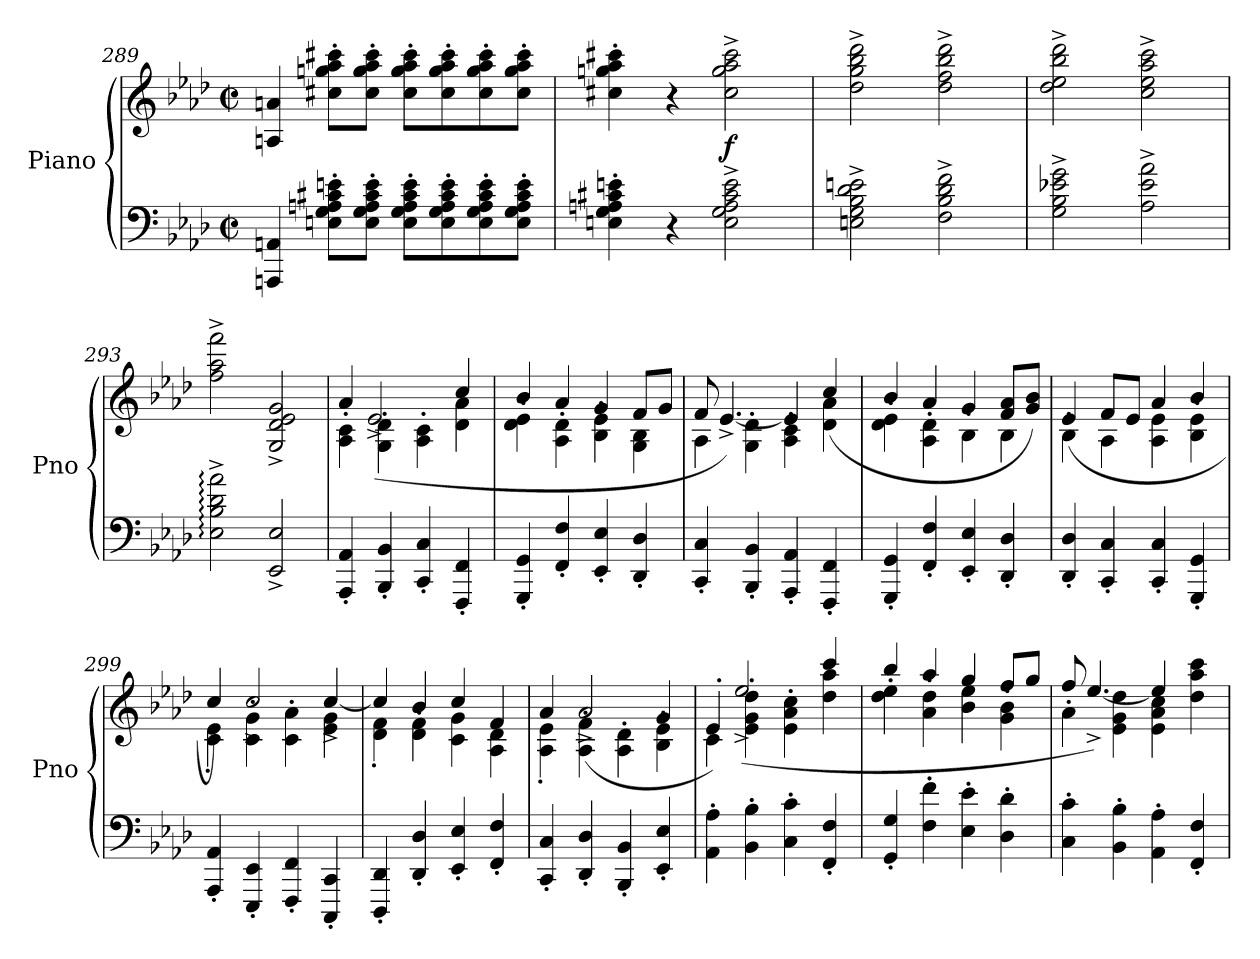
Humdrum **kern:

**kern	**kern	**dynam
*part1	*part1	*part1
*staff2	*staff1	*staff1/2
*I"Piano	*	*
*I'Pno	*	*
*clefF4	*clefG2	*
*k[b-e-a-d-]	*k[b-e-a-d-]	*
*M2/2	*M2/2	*
*met(c|)	*met(c|)	*
=289	=289	=289
4AAAn/ 4AAn/	4An/ 4an/	.
8En\' 8G\' 8An\' 8c#X\' 8en\'L	8cc#X\' 8ggn\' 8aa-\' 8ccc#X\'L	.
8E\' 8G\' 8A\' 8c#\' 8e\'J	8cc#\' 8gg\' 8aa-\' 8ccc#\'J	.
8E\' 8G\' 8A\' 8c#\' 8e\'L	8cc#\' 8gg\' 8aa-\' 8ccc#\'L	.
8E\' 8G\' 8A\' 8c#\' 8e\'	8cc#\' 8gg\' 8aa-\' 8ccc#\'	.
8E\' 8G\' 8A\' 8c#\' 8e\'	8cc#\' 8gg\' 8aa-\' 8ccc#\'	.
8E\' 8G\' 8A\' 8c#\' 8e\'J	8cc#\' 8gg\' 8aa-\' 8ccc#\'J	.
!!LO:LB:g=z
=290	=290	=290
4En\' 4G\' 4An\' 4c#X\' 4en\'	4cc#X\' 4ggn\' 4aa-\' 4ccc#X\'	.
4r	4r	.
!	!	!LO:DY:b
2E\^ 2G\^ 2A\^ 2c#\^ 2e\^	2cc#\^ 2gg\^ 2aa-\^ 2ccc#\^	f
=291	=291	=291
2En\^ 2G\^ 2B-\^ 2d-\^ 2en\^	2dd-\^ 2gg\^ 2bb-\^ 2ddd-\^	.
2F\^ 2B-\^ 2d-\^ 2f\^	2dd-\^ 2ff\^ 2bb-\^ 2ddd-\^	.
=292	=292	=292
2G\^ 2B-\^ 2e-X\^ 2g\^	2dd-\^ 2ee-\^ 2bb-\^ 2ddd-\^	.
2A-\^ 2e-\^ 2a-\^	2cc\^ 2ee-\^ 2aa-\^ 2ccc\^	.
=293	=293	=293
2E-\:^ 2B-\:^ 2d-\:^ 2a-\:^	2ff\^ 2aa-\^ 2fff\^	.
2EE-/^ 2E-/^	2G/^ 2d-/^ 2e-/^ 2g/^	.
=294	=294	=294
*	*^	*
4AAA-/' 4AA-/'	4A-\' 4c\'	4a-/	.
4BBB-/' 4BB-/'	4G\' 4d-\'	(2e-^/	.
4CC/' 4C/'	4A-\' 4c\'	.	.
4FFF/' 4FF/'	4d-\' 4a-\'	4cc/	.
=295	=295	=295	=295
4GGG/' 4GG/'	4d-\' 4e-\'	4b-/	.
4FF/' 4F/'	4A-\' 4d-\'	4a-/	.
4EE-/' 4E-/'	4B-\' 4e-\'	4g/	.
4DD-/' 4D-/'	4G\' 4B-\'	8f/L	.
.	.	8g/J	.
=296	=296	=296	=296
4CC/' 4C/'	4A-'\	8f/	.
.	.	[4.e-^/)	.
4BBB-/' 4BB-/'	4G\' 4d-\'	.	.
4AAA-/' 4AA-/'	4A-\' 4c\'	4e-/]	.
4FFF/' 4FF/'	4d-\' 4a-\'	(4cc/	.
=297	=297	=297	=297
4GGG/' 4GG/'	4d-\' 4e-\'	4b-/	.
4FF/' 4F/'	4A-\' 4d-\'	4a-/	.
4EE-/' 4E-/'	4B-'\	4g/	.
4DD-/' 4D-/'	4B-'\	8f/ 8a-/L	.
.	.	8g/ 8b-/J)	.
!!LO:LB:g=z	!!
=298	=298	=298	=298
4DD-/' 4D-/'	4B-'\	(4e-/	.
4CC/' 4C/'	4A-'\	8f/L	.
.	.	8e-/J	.
4CC/' 4C/'	4A-\' 4e-\'	4a-/	.
4GGG/' 4GG/'	4B-\' 4e-\'	4b-/	.
=299	=299	=299	=299
4AAA-/' 4AA-/'	4cc/)	4c\' 4e-\'	.
4EEE-/' 4EE-/'	4c\' 4g\'	2cc^/	.
4FFF/' 4FF/'	4c\' 4a-\'	.	.
4CCC/' 4CC/'	4e-\' 4g\'	[4cc^/	.
=300	=300	=300	=300
4DDD-/' 4DD-/'	4cc/]	4d-\' 4f\'	.
4DD-/' 4D-/'	4d-\' 4f\'	4b-/	.
4EE-/' 4E-/'	4c\' 4g\'	4cc/	.
4FF/' 4F/'	4A-\' 4d-\'	4f/	.
=301	=301	=301	=301
4CC/' 4C/'	4a-/	4A-\' 4e-\'	.
4DD-/' 4D-/'	4A-\' 4f\'	(2a-^/	.
4BBB-/' 4BB-/'	4A-\' 4d-\'	.	.
4EE-/' 4E-/'	4B-\' 4e-\'	4g/	.
=302	=302	=302	=302
4AA-\' 4A-\'	4e-'/)	4c\	.
4BB-\' 4B-\'	4e-\' 4g\' 4dd-\'	(2ee-^/	.
4C\' 4c\'	4e-\' 4a-\' 4cc\'	.	.
4FF/' 4F/'	4dd-\' 4aa-\'	4ccc/	.
=303	=303	=303	=303
4GG/' 4G/'	4dd-\' 4ee-\'	4bb-/	.
4F\' 4f\'	4a-\' 4dd-\'	4aa-/	.
4E-\' 4e-\'	4b-\' 4ee-\'	4gg/	.
4D-\' 4d-\'	4g\' 4b-\'	8ff/L	.
.	.	8gg/J	.
=304	=304	=304	=304
4C\' 4c\'	4a-'\	8ff/	.
.	.	[4.ee-^/)	.
4BB-\' 4B-\'	4e-\ 4g\ 4dd-\	.	.
4AA-\' 4A-\'	4e-\ 4a-\ 4cc\	4ee-/]	.
4FF/' 4F/'	4dd-\ 4aa-\ 4ccc\	4ryy	.
*	*v	*v	*
=	=	=
*-	*-	*-
